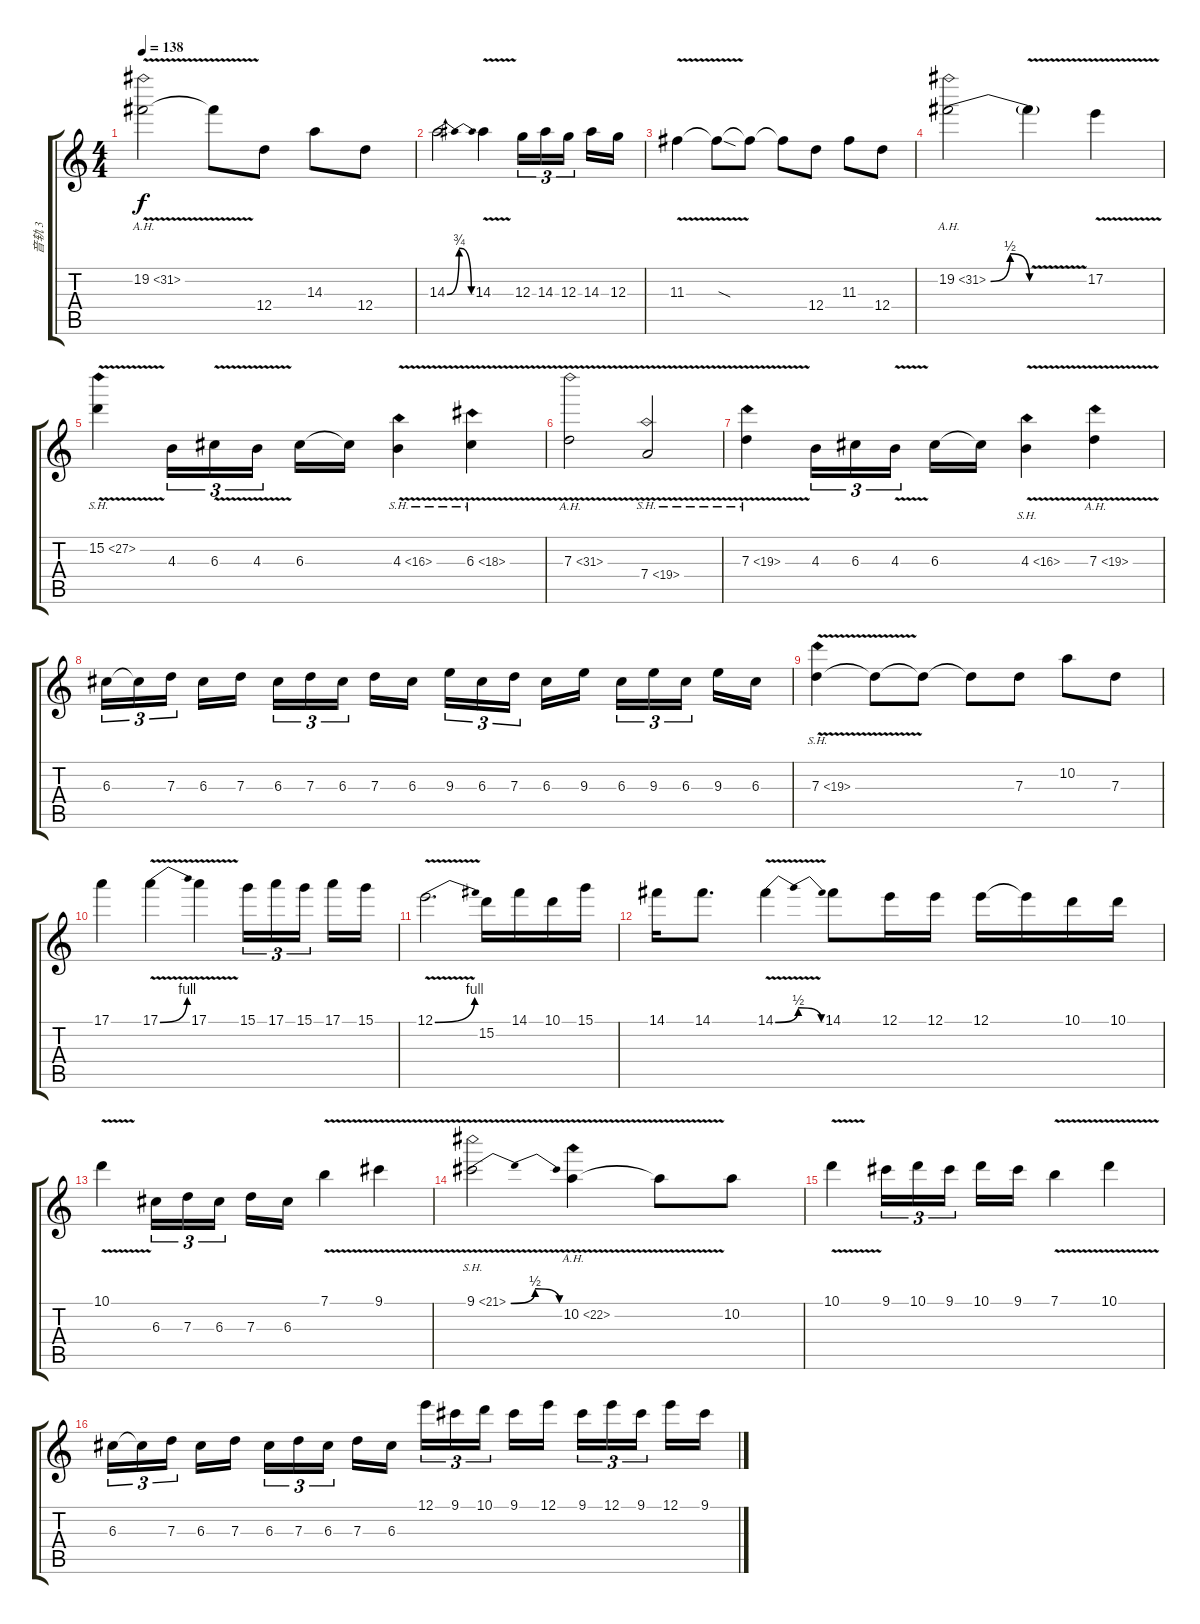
\track ("音轨 3" "音轨 3") {instrument distortionguitar}
\staff {score tabs}
\tuning (E4 B3 G3 D3 A2 E2) {hide}
\ts (4 4)
\tempo 138
\clef g2
\ks c
19.2{ah 12 v}.2{dy f volume 9 balance 0} 19.2{t}.8 12.4.8 14.3.8 12.4.8 |
14.3{be (bendrelease 0 0 50 3 55 3 60 0)}.2 14.3{v}.4 12.3.16{tu (3 2)} 14.3.16{tu (3 2)} 12.3.16{tu (3 2) beam splitsecondary} 14.3.16 12.3.16 |
11.3{v}.4 11.3{sod t}.8 11.3{t}.8 11.3{t}.8 12.4.8 11.3.8 12.4.8{txt ""} |
19.2{be (bendrelease 0 0 45 2 50 2 60 0) ah 12}.2 19.2{v t}.4 17.2{v}.4 |
15.2{sh 12 v}.4 4.3.16{tu (3 2)} 6.3{v}.16{tu (3 2)} 4.3{v}.16{tu (3 2) beam splitsecondary} 6.3.16 6.3{t}.16 4.3{sh 12 v}.4 6.3{sh 12 v}.4 |
7.3{ah 24 v}.2 7.4{sh 12 v}.2 |
7.3{sh 12 v}.4 4.3.16{tu (3 2)} 6.3.16{tu (3 2)} 4.3{v}.16{tu (3 2) beam splitsecondary} 6.3.16 6.3{t}.16 4.3{sh 12 v}.4 7.3{ah 12 v}.4 |
6.3.16{tu (3 2)} 6.3{t}.16{tu (3 2)} 7.3.16{tu (3 2) beam splitsecondary} 6.3.16 7.3.16 6.3.16{tu (3 2)} 7.3.16{tu (3 2)} 6.3.16{tu (3 2) beam splitsecondary} 7.3.16 6.3.16 9.3.16{tu (3 2)} 6.3.16{tu (3 2)} 7.3.16{tu (3 2) beam splitsecondary} 6.3.16 9.3.16 6.3.16{tu (3 2)} 9.3.16{tu (3 2)} 6.3.16{tu (3 2) beam splitsecondary} 9.3.16 6.3.16 |
7.3{sh 12 v}.4 7.3{t}.8{txt ""} 7.3{t}.8 7.3{t}.8 7.3.8 10.2.8 7.3.8 |
17.1.4 17.1{be (bend 0 0 60 4) v}.4 17.1{v}.4 15.1.16{tu (3 2)} 17.1.16{tu (3 2)} 15.1.16{tu (3 2) beam splitsecondary} 17.1.16 15.1.16 |
12.1{be (bend 0 0 60 4) v}.2{d} 15.2.16 14.1.16 10.1.16 15.1.16 |
14.1.16 14.1.8{d txt ""} 14.1{be (bendrelease 0 0 45 2 50 2 60 0) v}.4 14.1.8 12.1.16 12.1.16 12.1.16 12.1{t}.16 10.1.16 10.1.16 |
10.1{v}.4 6.3.16{tu (3 2)} 7.3.16{tu (3 2)} 6.3.16{tu (3 2) beam splitsecondary} 7.3.16 6.3.16 7.1{v}.4 9.1{v}.4 |
9.1{be (bendrelease 0 0 30 2 50 2 60 0) sh 12 v}.2 10.2{ah 12 v}.4 10.2{t}.8 10.2.8 |
10.1{v}.4 9.1.16{tu (3 2)} 10.1.16{tu (3 2)} 9.1.16{tu (3 2) beam splitsecondary} 10.1.16 9.1.16 7.1{v}.4 10.1{v}.4 |
6.3.16{tu (3 2)} 6.3{t}.16{tu (3 2)} 7.3.16{tu (3 2) beam splitsecondary} 6.3.16 7.3.16 6.3.16{tu (3 2)} 7.3.16{tu (3 2)} 6.3.16{tu (3 2) beam splitsecondary} 7.3.16 6.3.16 12.1.16{tu (3 2)} 9.1.16{tu (3 2)} 10.1.16{tu (3 2) beam splitsecondary} 9.1.16 12.1.16 9.1.16{tu (3 2)} 12.1.16{tu (3 2)} 9.1.16{tu (3 2) txt "" beam splitsecondary} 12.1.16 9.1.16
